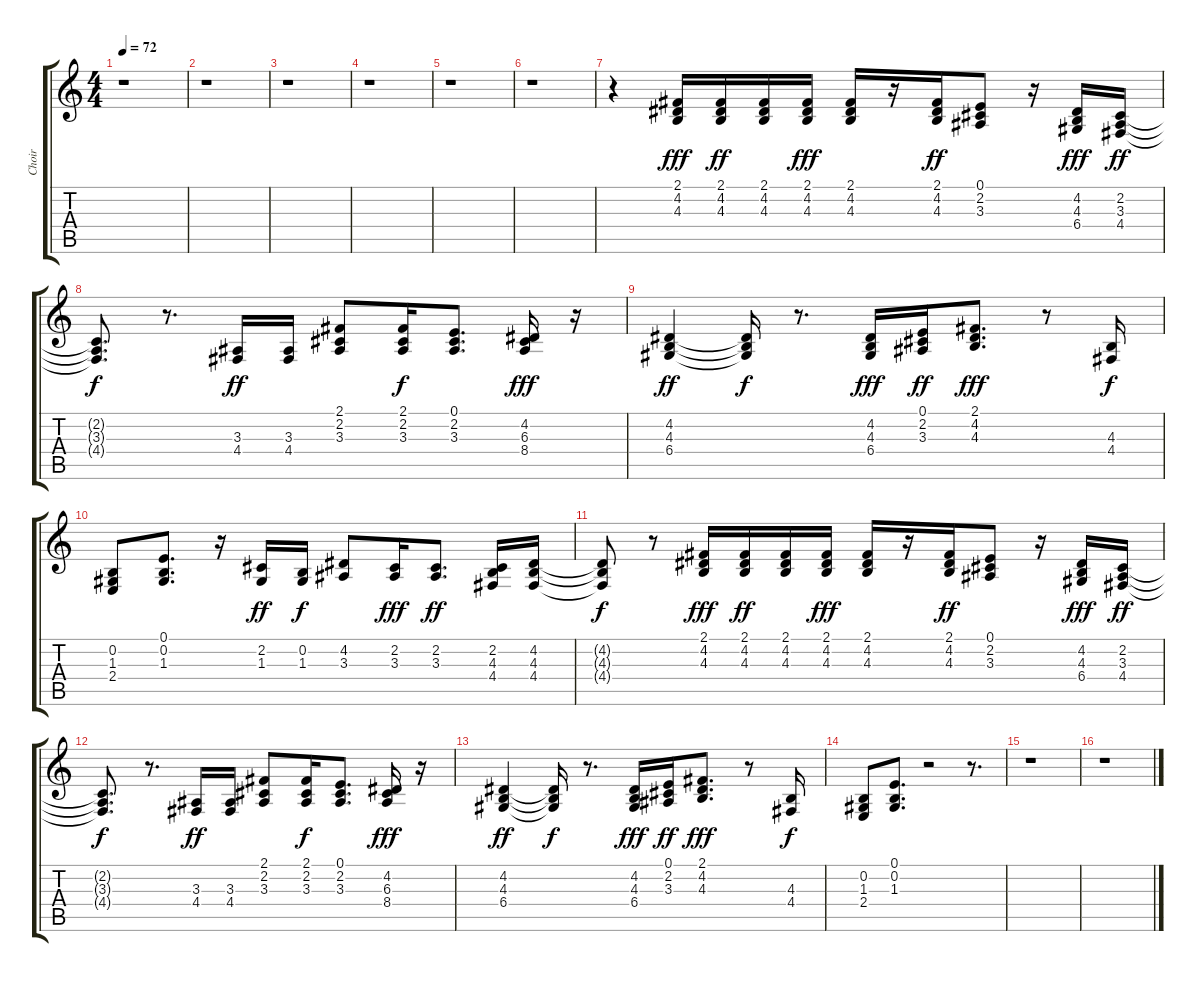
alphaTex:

\track ("Choir" "Choir") {instrument pad7halo}
\staff {score tabs}
\tuning (E4 B3 G3 D3 A2 E2) {hide}
\ts (4 4)
\tempo 72
\clef g2
\ks c
r.1{dy f} |
r.1 |
r.1 |
r.1 |
r.1 |
r.1 |
r.4 (2.1 4.2 4.3).16{dy fff} (2.1 4.2 4.3).16{dy ff} (2.1 4.2 4.3).16 (2.1 4.2 4.3).16{dy fff} (2.1 4.2 4.3).16 r.16 (2.1 4.2 4.3).16{dy ff} (0.1 2.2 3.3).8 r.16 (4.2 4.3 6.4).16{dy fff} (2.2 3.3 4.4).16{dy ff} |
(2.2{t} 3.3{t} 4.4{t}).8{d dy f} r.8{d} (3.3 4.4).16{dy ff} (3.3 4.4).16 (2.1 2.2 3.3).8 (2.1 2.2 3.3).16{dy f} (0.1 2.2 3.3).8{d} (4.2 6.3 8.4).16{dy fff} r.16 |
(4.2 4.3 6.4).4{dy ff} (4.2{t} 4.3{t} 6.4{t}).16{dy f} r.8{d} (4.2 4.3 6.4).16{dy fff} (0.1 2.2 3.3).16{dy ff} (2.1 4.2 4.3).8{d dy fff} r.8 (4.3 4.4).16{dy f} |
(0.2 1.3 2.4).8 (0.1 0.2 1.3).8{d} r.16 (2.2 1.3).16{dy ff} (0.2 1.3).16{dy f} (4.2 3.3).8 (2.2 3.3).16{dy fff} (2.2 3.3).8{d dy ff} (2.2 4.3 4.4).16 (4.2 4.3 4.4).16 |
(4.2{t} 4.3{t} 4.4{t}).8{dy f} r.8 (2.1 4.2 4.3).16{dy fff} (2.1 4.2 4.3).16{dy ff} (2.1 4.2 4.3).16 (2.1 4.2 4.3).16{dy fff} (2.1 4.2 4.3).16 r.16 (2.1 4.2 4.3).16{dy ff} (0.1 2.2 3.3).8 r.16 (4.2 4.3 6.4).16{dy fff} (2.2 3.3 4.4).16{dy ff} |
(2.2{t} 3.3{t} 4.4{t}).8{d dy f} r.8{d} (3.3 4.4).16{dy ff} (3.3 4.4).16 (2.1 2.2 3.3).8 (2.1 2.2 3.3).16{dy f} (0.1 2.2 3.3).8{d} (4.2 6.3 8.4).16{dy fff} r.16 |
(4.2 4.3 6.4).4{dy ff} (4.2{t} 4.3{t} 6.4{t}).16{dy f} r.8{d} (4.2 4.3 6.4).16{dy fff} (0.1 2.2 3.3).16{dy ff} (2.1 4.2 4.3).8{d dy fff} r.8 (4.3 4.4).16{dy f} |
(0.2 1.3 2.4).8 (0.1 0.2 1.3).8{d} r.2 r.8{d} |
r.1 |
r.1
